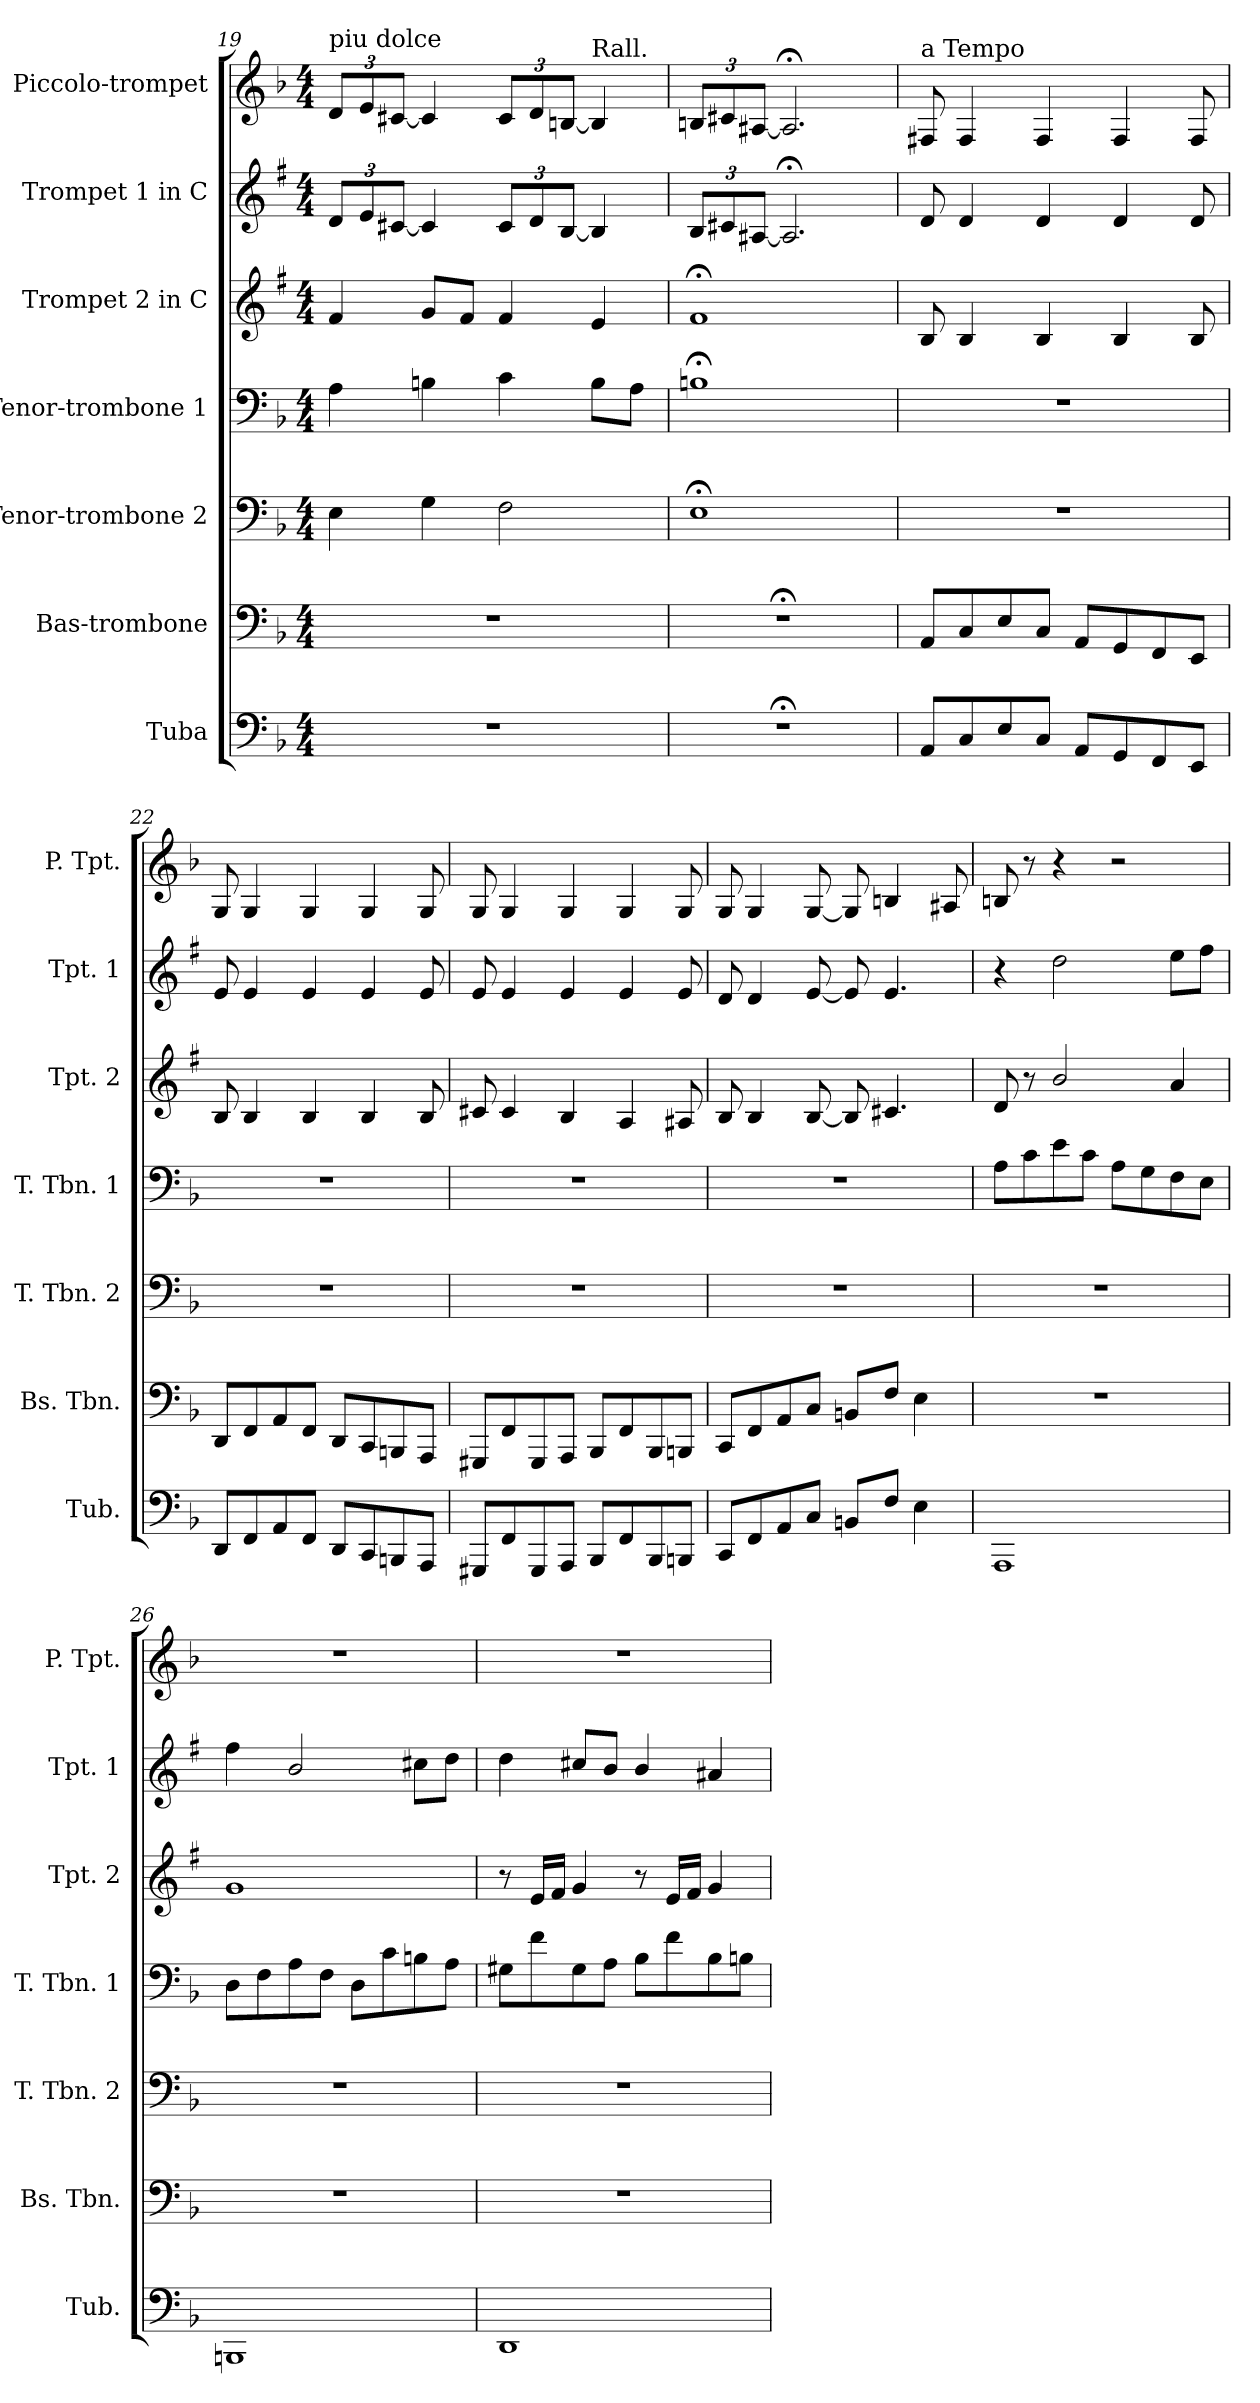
**kern	**kern	**kern	**kern	**kern	**kern	**kern
*part7	*part6	*part5	*part4	*part3	*part2	*part1
*staff7	*staff6	*staff5	*staff4	*staff3	*staff2	*staff1
*I"Tuba	*I"Bas-trombone	*I"Tenor-trombone 2	*I"Tenor-trombone 1	*I"Trompet 2 in C	*I"Trompet 1 in C	*I"Piccolo-trompet
*I'Tub.	*I'Bs. Tbn.	*I'T. Tbn. 2	*I'T. Tbn. 1	*I'Tpt. 2	*I'Tpt. 1	*I'P. Tpt.
!!LO:PB:g=z
*clefF4	*clefF4	*clefF4	*clefF4	*clefG2	*clefG2	*clefG2
*	*	*	*	*ITrd1c2	*ITrd1c2	*ITrd-6c-10
*k[b-]	*k[b-]	*k[b-]	*k[b-]	*k[b-]	*k[b-]	*k[b-e-a-]
*M4/4	*M4/4	*M4/4	*M4/4	*M4/4	*M4/4	*M4/4
*	*	*	*	*	*Xbrackettup	*Xbrackettup
=19	=19	=19	=19	=19	=19	=19
!	!	!	!	!	!	!LO:TX:a:t=piu dolce
1r	1r	4E\	4A\	4e/	12c/L	12cc/L
.	.	.	.	.	12d/	12dd/
.	.	.	.	.	[12Bn/J	[12bn/J
.	.	4G\	4Bn\	8f/L	4B/]	4b/]
.	.	.	.	8e/J	.	.
.	.	2F\	4c\	4e/	12B/L	12b/L
.	.	.	.	.	12c/	12cc/
.	.	.	.	.	[12A/J	[12an/J
!	!	!	!	!	!	!LO:TX:t=Rall.
.	.	.	8B\L	4d/	4A/]	4a/]
.	.	.	8A\J	.	.	.
=20	=20	=20	=20	=20	=20	=20
1r;<	1r;<	1E;<	1Bn;<	1e;<	12A/L	12an/L
.	.	.	.	.	12Bn/	12bn/
.	.	.	.	.	[12G#X/J	[12g#X/J
.	.	.	.	.	2.G#;</]	2.g#;</]
=21	=21	=21	=21	=21	=21	=21
!	!	!	!	!	!	!LO:TX:t=a Tempo
8AA/L	8AA/L	1r	1r	8A/	8c/	8en/
8C/	8C/	.	.	4A/	4c/	4e/
8E/	8E/	.	.	.	.	.
8C/J	8C/J	.	.	4A/	4c/	4e/
8AA/L	8AA/L	.	.	.	.	.
8GG/	8GG/	.	.	4A/	4c/	4e/
8FF/	8FF/	.	.	.	.	.
8EE/J	8EE/J	.	.	8A/	8c/	8e/
=22	=22	=22	=22	=22	=22	=22
8DD/L	8DD/L	1r	1r	8A/	8d/	8f/
8FF/	8FF/	.	.	4A/	4d/	4f/
8AA/	8AA/	.	.	.	.	.
8FF/J	8FF/J	.	.	4A/	4d/	4f/
8DD/L	8DD/L	.	.	.	.	.
8CC/	8CC/	.	.	4A/	4d/	4f/
8BBBn/	8BBBn/	.	.	.	.	.
8AAA/J	8AAA/J	.	.	8A/	8d/	8f/
=23	=23	=23	=23	=23	=23	=23
8GGG#X/L	8GGG#X/L	1r	1r	8Bn/	8d/	8f/
8FF/	8FF/	.	.	4B/	4d/	4f/
8GGG#/	8GGG#/	.	.	.	.	.
8AAA/J	8AAA/J	.	.	4A/	4d/	4f/
8BBB-/L	8BBB-/L	.	.	.	.	.
8FF/	8FF/	.	.	4G/	4d/	4f/
8BBB-/	8BBB-/	.	.	.	.	.
8BBBn/J	8BBBn/J	.	.	8G#X/	8d/	8f/
!!LO:PB:g=z
=24	=24	=24	=24	=24	=24	=24
8CC/L	8CC/L	1r	1r	8A/	8c/	8f/
8FF/	8FF/	.	.	4A/	4c/	4f/
8AA/	8AA/	.	.	.	.	.
8C/J	8C/J	.	.	[8A/	[8d/	[8f/
8BBn/L	8BBn/L	.	.	8A/]	8d/]	8f/]
8F/J	8F/J	.	.	4.Bn/	4.d/	4an/
4E\	4E\	.	.	.	.	.
.	.	.	.	.	.	8g#X/
=25	=25	=25	=25	=25	=25	=25
1AAA	1r	1r	8A\L	8c/	4r	8an/
.	.	.	8c\	8r	.	8r
.	.	.	8e\	2a/	2cc\	4r
.	.	.	8c\J	.	.	.
.	.	.	8A\L	.	.	2r
.	.	.	8G\	.	.	.
.	.	.	8F\	4g/	8dd\L	.
.	.	.	8E\J	.	8ee\J	.
=26	=26	=26	=26	=26	=26	=26
1BBBn	1r	1r	8D\L	1f	4ee\	1r
.	.	.	8F\	.	.	.
.	.	.	8A\	.	2a/	.
.	.	.	8F\J	.	.	.
.	.	.	8D\L	.	.	.
.	.	.	8c\	.	.	.
.	.	.	8Bn\	.	8bn\L	.
.	.	.	8A\J	.	8cc\J	.
=27	=27	=27	=27	=27	=27	=27
1DD	1r	1r	8G#X\L	8r	4cc\	1r
.	.	.	8f\	16d/LL	.	.
.	.	.	.	16e/JJ	.	.
.	.	.	8G#\	4f/	8bn/L	.
.	.	.	8A\J	.	8a/J	.
.	.	.	8B-\L	8r	4a/	.
.	.	.	8f\	16d/LL	.	.
.	.	.	.	16e/JJ	.	.
.	.	.	8B-\	4f/	4g#X/	.
.	.	.	8Bn\J	.	.	.
=	=	=	=	=	=	=
*-	*-	*-	*-	*-	*-	*-
